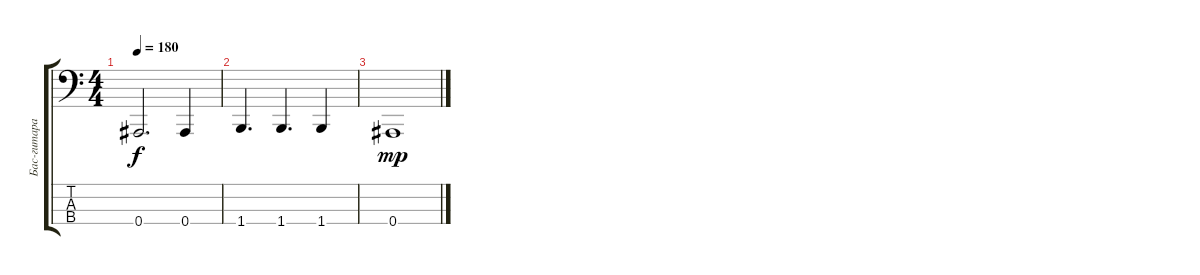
\track ("Бас-гитара" "Бас-гитара") {instrument electricbassfinger}
\staff {score tabs}
\tuning (Eb2 Bb1 F1 Bb0) {hide}
\ts (4 4)
\tempo 180
\clef f4
\ks c
0.4.2{d dy f} 0.4.4 |
1.4.4{d} 1.4.4{d} 1.4.4 |
0.4.1{dy mp}
